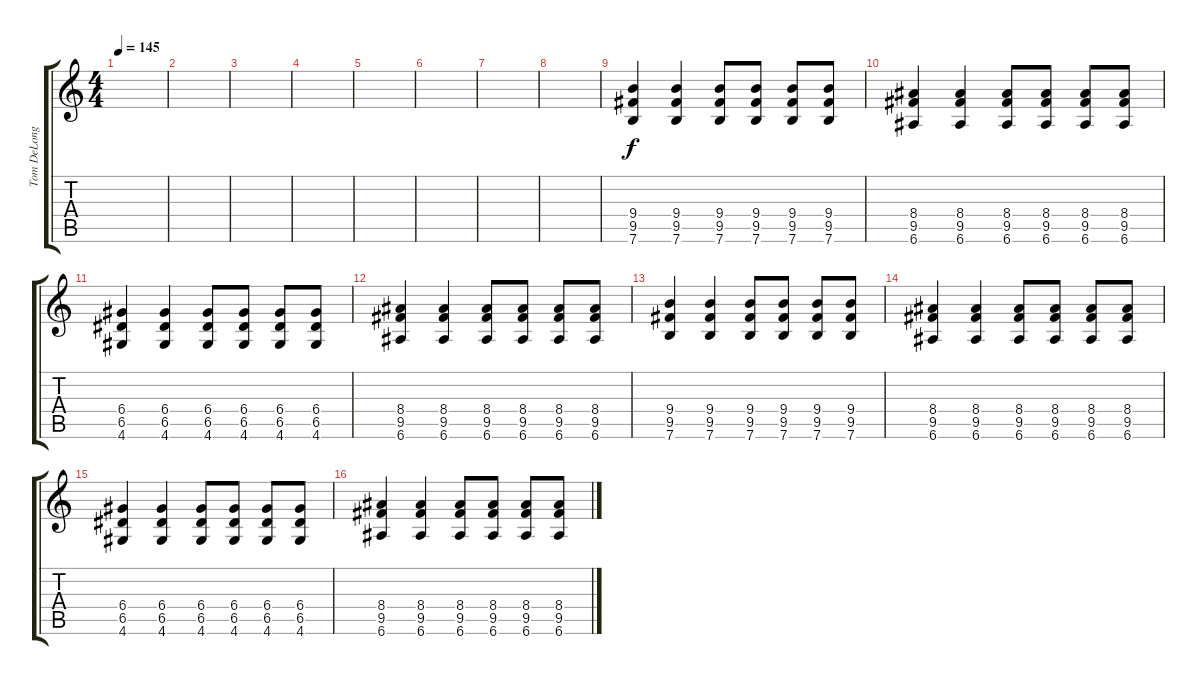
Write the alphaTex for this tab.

\track ("Tom DeLonge" "Tom DeLong") {instrument electricguitarclean}
\staff {score tabs}
\tuning (E4 B3 G3 D3 A2 E2) {hide}
\ts (4 4)
\tempo 145
\clef g2
\ks c
|
|
|
|
|
|
|
|
(9.4 9.5 7.6).4{instrument overdrivenguitar} (9.4 9.5 7.6).4 (9.4 9.5 7.6).8 (9.4 9.5 7.6).8 (9.4 9.5 7.6).8 (9.4 9.5 7.6).8 |
(8.4 9.5 6.6).4 (8.4 9.5 6.6).4 (8.4 9.5 6.6).8 (8.4 9.5 6.6).8 (8.4 9.5 6.6).8 (8.4 9.5 6.6).8 |
(6.4 6.5 4.6).4 (6.4 6.5 4.6).4 (6.4 6.5 4.6).8 (6.4 6.5 4.6).8 (6.4 6.5 4.6).8 (6.4 6.5 4.6).8 |
(8.4 9.5 6.6).4 (8.4 9.5 6.6).4 (8.4 9.5 6.6).8 (8.4 9.5 6.6).8 (8.4 9.5 6.6).8 (8.4 9.5 6.6).8 |
(9.4 9.5 7.6).4 (9.4 9.5 7.6).4 (9.4 9.5 7.6).8 (9.4 9.5 7.6).8 (9.4 9.5 7.6).8 (9.4 9.5 7.6).8 |
(8.4 9.5 6.6).4 (8.4 9.5 6.6).4 (8.4 9.5 6.6).8 (8.4 9.5 6.6).8 (8.4 9.5 6.6).8 (8.4 9.5 6.6).8 |
(6.4 6.5 4.6).4 (6.4 6.5 4.6).4 (6.4 6.5 4.6).8 (6.4 6.5 4.6).8 (6.4 6.5 4.6).8 (6.4 6.5 4.6).8 |
(8.4 9.5 6.6).4 (8.4 9.5 6.6).4 (8.4 9.5 6.6).8 (8.4 9.5 6.6).8 (8.4 9.5 6.6).8 (8.4 9.5 6.6).8
